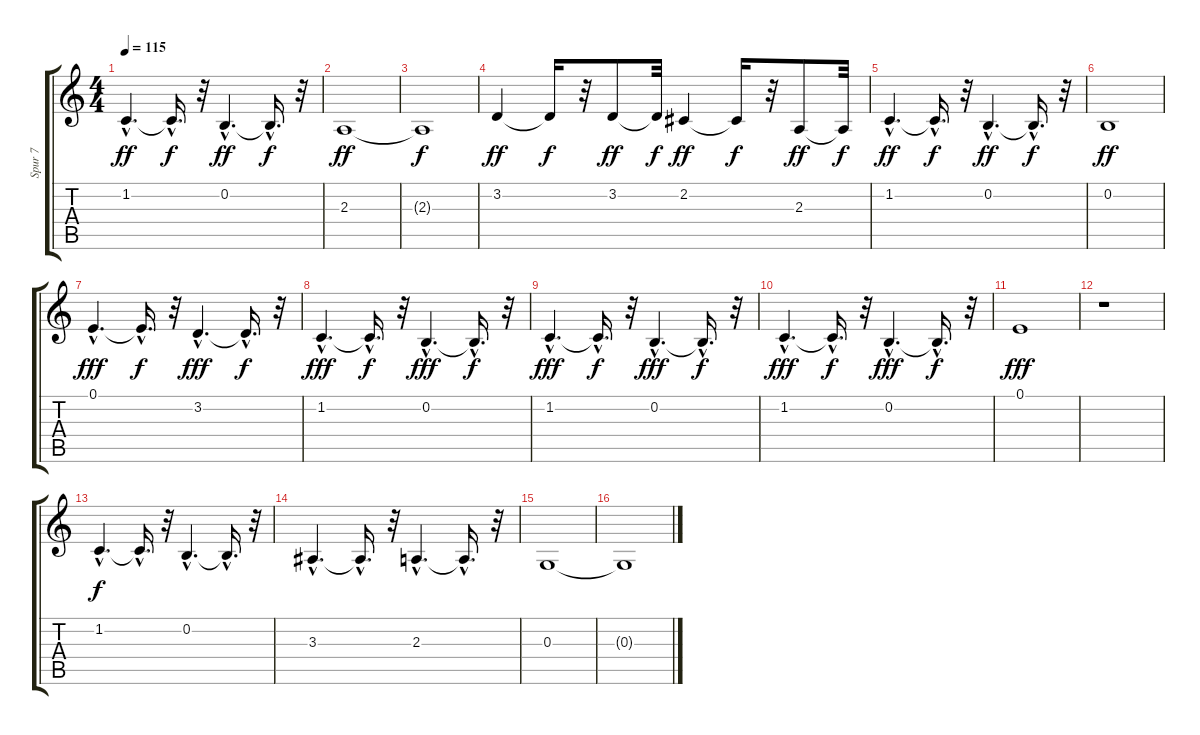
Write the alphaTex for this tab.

\track ("Spur 7" "Spur 7") {instrument drawbarorgan}
\staff {score tabs}
\tuning (E4 B3 G3 D3 A2 E2) {hide}
\ts (4 4)
\tempo 115
\clef g2
\ks c
1.2{hac}.4{d dy ff} 1.2{hac t}.16{d dy f} r.32 0.2{hac}.4{d dy ff} 0.2{hac t}.16{d dy f} r.32 |
2.3.1{dy ff} |
2.3{t}.1{dy f} |
3.2.4{dy ff} 3.2{t}.16{dy f} r.32 3.2.8{dy ff} 3.2{t}.32{dy f} 2.2.4{dy ff} 2.2{t}.16{dy f} r.32 2.3.8{dy ff} 2.3{t}.32{dy f} |
1.2{hac}.4{d dy ff} 1.2{hac t}.16{d dy f} r.32 0.2{hac}.4{d dy ff} 0.2{hac t}.16{d dy f} r.32 |
0.2.1{dy ff} |
0.1{hac}.4{d dy fff} 0.1{hac t}.16{d dy f} r.32 3.2{hac}.4{d dy fff} 3.2{hac t}.16{d dy f} r.32 |
1.2{hac}.4{d dy fff} 1.2{hac t}.16{d dy f} r.32 0.2{hac}.4{d dy fff} 0.2{hac t}.16{d dy f} r.32 |
1.2{hac}.4{d dy fff} 1.2{hac t}.16{d dy f} r.32 0.2{hac}.4{d dy fff} 0.2{hac t}.16{d dy f} r.32 |
1.2{hac}.4{d dy fff} 1.2{hac t}.16{d dy f} r.32 0.2{hac}.4{d dy fff} 0.2{hac t}.16{d dy f} r.32 |
0.1.1{dy fff} |
r.1 |
1.2{hac}.4{d dy f} 1.2{hac t}.16{d} r.32 0.2{hac}.4{d} 0.2{hac t}.16{d} r.32 |
3.3{hac}.4{d} 3.3{hac t}.16{d} r.32 2.3{hac}.4{d} 2.3{hac t}.16{d} r.32 |
0.3.1 |
0.3{t}.1
